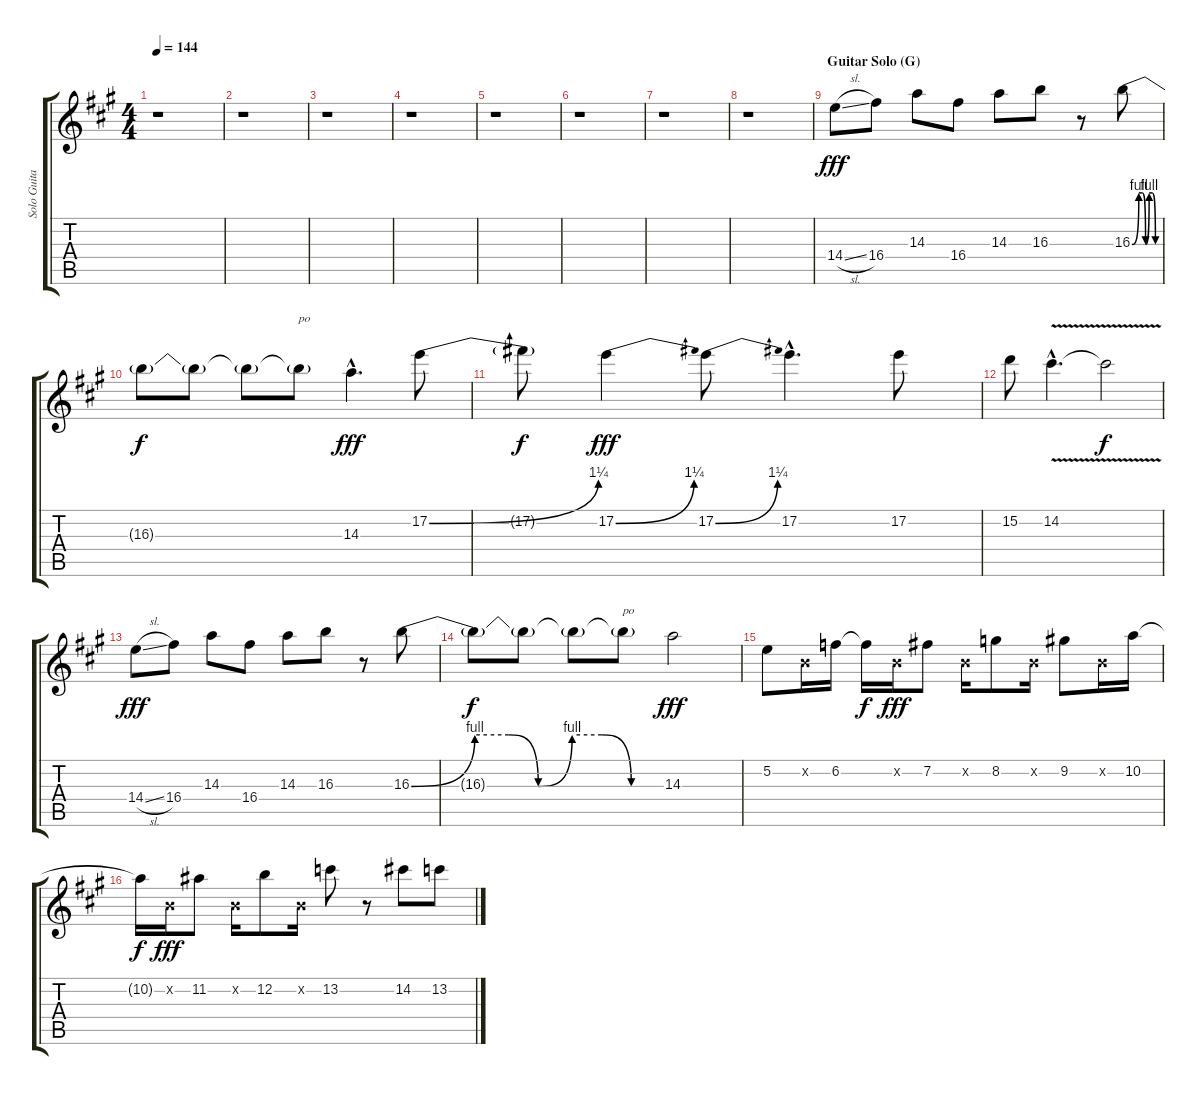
\track ("Solo Guitar" "Solo Guita") {instrument overdrivenguitar}
\staff {score tabs}
\tuning (E4 B3 G3 D3 A2 E2) {hide}
\ts (4 4)
\tempo 144
\clef g2
\ks a
r.1{dy fff} |
r.1 |
r.1 |
r.1 |
r.1 |
r.1 |
r.1 |
r.1 |
\section ("" "Guitar Solo (G)")
14.4{sl}.8 16.4.8 14.3.8 16.4.8 14.3.8 16.3.8 r.8 16.3{be (custom 0 0 15 4 23 4 30 0 38 4 45 4 52 0 60 0)}.8 |
16.3{t}.8{dy f} 16.3{t}.8 16.3{t}.8 16.3{t}.8{txt "po"} 14.3{hac}.4{d dy fff} 17.2{be (bend 0 0 60 5)}.8 |
17.2{t}.8{dy f} 17.2{be (bend 0 0 60 5)}.4{dy fff} 17.2{be (bend 0 0 60 5)}.8 17.2{hac}.4{d} 17.2.8 |
15.2.8 14.2{v hac}.4{d} 14.2{t}.2{dy f} |
14.4{sl}.8{dy fff} 16.4.8 14.3.8 16.4.8 14.3.8 16.3.8 r.8 16.3{be (custom 0 0 15 4 23 4 30 0 38 4 45 4 52 0 60 0)}.8 |
16.3{t}.8{dy f} 16.3{t}.8 16.3{t}.8 16.3{t}.8{txt "po"} 14.3.2{dy fff} |
5.2.8 0.2{x}.16 6.2.16 6.2{t}.16{dy f} 0.2{x}.16{dy fff} 7.2.8 0.2{x}.16 8.2.8 0.2{x}.16 9.2.8 0.2{x}.16 10.2.16 |
10.2{t}.16{dy f} 0.2{x}.16{dy fff} 11.2.8 0.2{x}.16 12.2.8 0.2{x}.16 13.2.8 r.8 14.2.8 13.2.8
